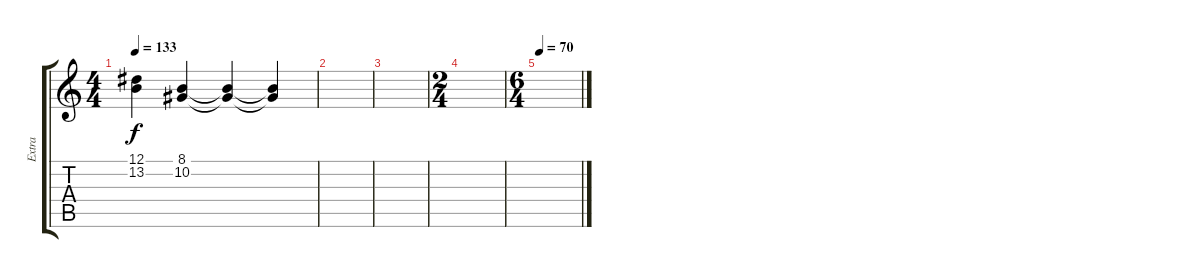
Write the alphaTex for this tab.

\track ("Extra" "Extra") {instrument stringensemble1}
\staff {score tabs}
\tuning (Eb4 Bb3 Gb3 Db3 Ab2 Eb2) {hide}
\ts (4 4)
\tempo 133
\clef g2
\ks c
(12.1 13.2).4{dy f} (8.1 10.2).4 (8.1{t} 10.2{t}).4 (8.1{t} 10.2{t}).4 |
|
|
\ts (2 4)
|
\ts (6 4)
\tempo 70
